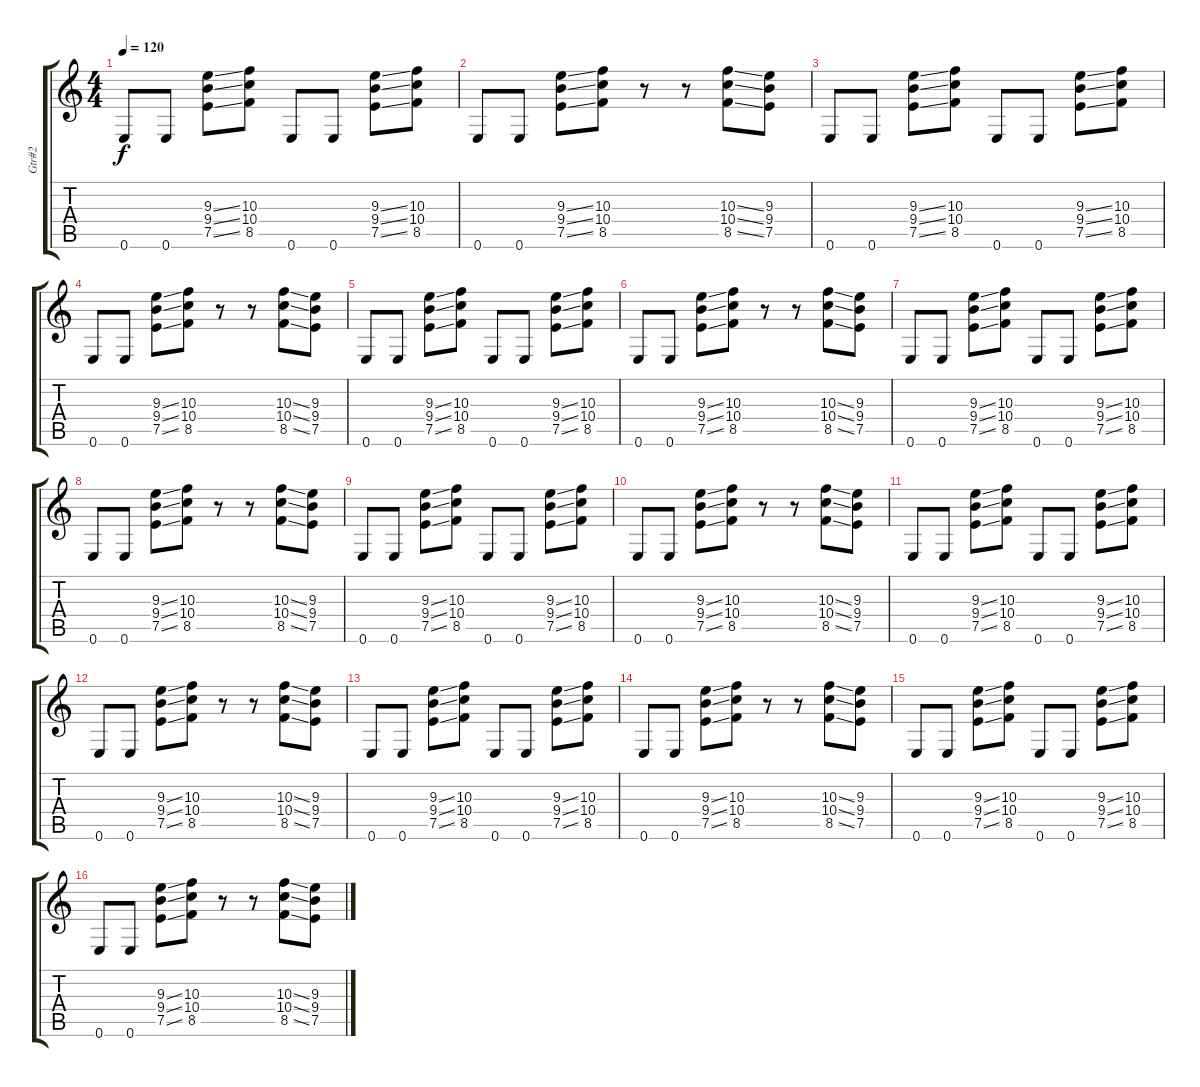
\track ("Gtr#2" "Gtr#2") {instrument distortionguitar}
\staff {score tabs}
\tuning (E4 B3 G3 D3 A2 E2) {hide}
\ts (4 4)
\tempo 120
\clef g2
\ks c
0.6.8{dy f} 0.6.8 (9.3{ss} 9.4{ss} 7.5{ss}).8 (10.3 10.4 8.5).8 0.6.8 0.6.8 (9.3{ss} 9.4{ss} 7.5{ss}).8 (10.3 10.4 8.5).8 |
0.6.8 0.6.8 (9.3{ss} 9.4{ss} 7.5{ss}).8 (10.3 10.4 8.5).8 r.8 r.8 (10.3{ss} 10.4{ss} 8.5{ss}).8 (9.3 9.4 7.5).8 |
0.6.8 0.6.8 (9.3{ss} 9.4{ss} 7.5{ss}).8 (10.3 10.4 8.5).8 0.6.8 0.6.8 (9.3{ss} 9.4{ss} 7.5{ss}).8 (10.3 10.4 8.5).8 |
0.6.8 0.6.8 (9.3{ss} 9.4{ss} 7.5{ss}).8 (10.3 10.4 8.5).8 r.8 r.8 (10.3{ss} 10.4{ss} 8.5{ss}).8 (9.3 9.4 7.5).8 |
0.6.8 0.6.8 (9.3{ss} 9.4{ss} 7.5{ss}).8 (10.3 10.4 8.5).8 0.6.8 0.6.8 (9.3{ss} 9.4{ss} 7.5{ss}).8 (10.3 10.4 8.5).8 |
0.6.8 0.6.8 (9.3{ss} 9.4{ss} 7.5{ss}).8 (10.3 10.4 8.5).8 r.8 r.8 (10.3{ss} 10.4{ss} 8.5{ss}).8 (9.3 9.4 7.5).8 |
0.6.8 0.6.8 (9.3{ss} 9.4{ss} 7.5{ss}).8 (10.3 10.4 8.5).8 0.6.8 0.6.8 (9.3{ss} 9.4{ss} 7.5{ss}).8 (10.3 10.4 8.5).8 |
0.6.8 0.6.8 (9.3{ss} 9.4{ss} 7.5{ss}).8 (10.3 10.4 8.5).8 r.8 r.8 (10.3{ss} 10.4{ss} 8.5{ss}).8 (9.3 9.4 7.5).8 |
0.6.8 0.6.8 (9.3{ss} 9.4{ss} 7.5{ss}).8 (10.3 10.4 8.5).8 0.6.8 0.6.8 (9.3{ss} 9.4{ss} 7.5{ss}).8 (10.3 10.4 8.5).8 |
0.6.8 0.6.8 (9.3{ss} 9.4{ss} 7.5{ss}).8 (10.3 10.4 8.5).8 r.8 r.8 (10.3{ss} 10.4{ss} 8.5{ss}).8 (9.3 9.4 7.5).8 |
0.6.8 0.6.8 (9.3{ss} 9.4{ss} 7.5{ss}).8 (10.3 10.4 8.5).8 0.6.8 0.6.8 (9.3{ss} 9.4{ss} 7.5{ss}).8 (10.3 10.4 8.5).8 |
0.6.8 0.6.8 (9.3{ss} 9.4{ss} 7.5{ss}).8 (10.3 10.4 8.5).8 r.8 r.8 (10.3{ss} 10.4{ss} 8.5{ss}).8 (9.3 9.4 7.5).8 |
0.6.8 0.6.8 (9.3{ss} 9.4{ss} 7.5{ss}).8 (10.3 10.4 8.5).8 0.6.8 0.6.8 (9.3{ss} 9.4{ss} 7.5{ss}).8 (10.3 10.4 8.5).8 |
0.6.8 0.6.8 (9.3{ss} 9.4{ss} 7.5{ss}).8 (10.3 10.4 8.5).8 r.8 r.8 (10.3{ss} 10.4{ss} 8.5{ss}).8 (9.3 9.4 7.5).8 |
0.6.8 0.6.8 (9.3{ss} 9.4{ss} 7.5{ss}).8 (10.3 10.4 8.5).8 0.6.8 0.6.8 (9.3{ss} 9.4{ss} 7.5{ss}).8 (10.3 10.4 8.5).8 |
0.6.8 0.6.8 (9.3{ss} 9.4{ss} 7.5{ss}).8 (10.3 10.4 8.5).8 r.8 r.8 (10.3{ss} 10.4{ss} 8.5{ss}).8 (9.3 9.4 7.5).8
